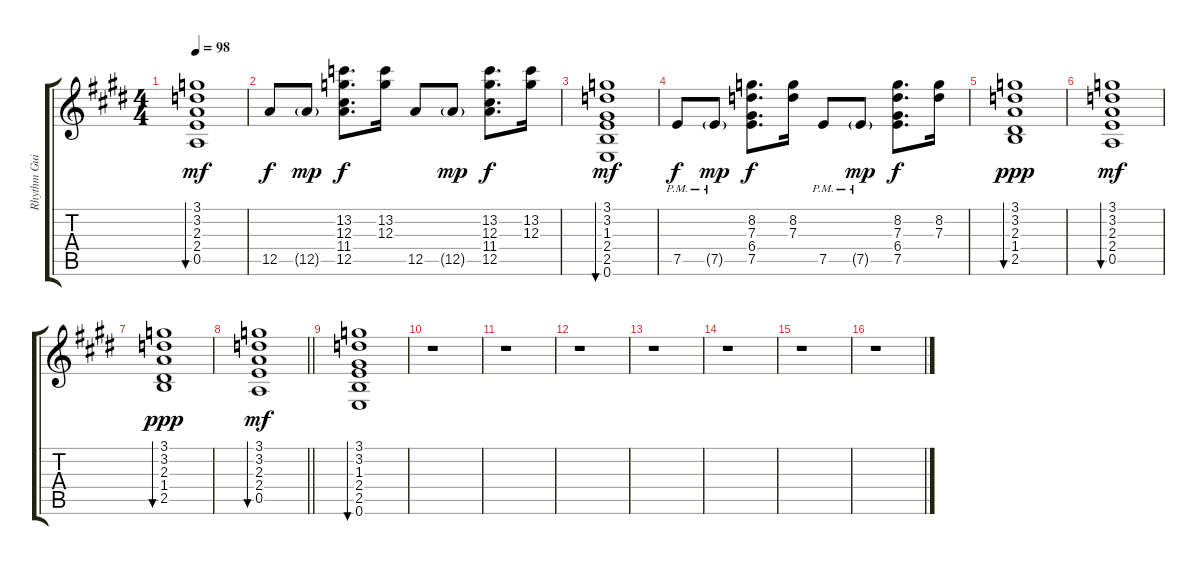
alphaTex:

\track ("Rhythm Guitar" "Rhythm Gui") {instrument overdrivenguitar}
\staff {score tabs}
\tuning (E4 B3 G3 D3 A2 E2) {hide}
\ts (4 4)
\tempo 98
\clef g2
\ks e
(3.1 3.2 2.3 2.4 0.5).1{bu 240 dy mf} |
12.5.8{dy f} 12.5{g}.8{dy mp} (13.2 12.3 11.4 12.5).8{d dy f} (13.2 12.3).16 12.5.8 12.5{g}.8{dy mp} (13.2 12.3 11.4 12.5).8{d dy f} (13.2 12.3).16 |
(3.1 3.2 1.3 2.4 2.5 0.6).1{bu 240 dy mf} |
7.5{pm}.8{dy f} 7.5{g pm}.8{dy mp} (8.2 7.3 6.4 7.5).8{d dy f} (8.2 7.3).16 7.5{pm}.8 7.5{g pm}.8{dy mp} (8.2 7.3 6.4 7.5).8{d dy f} (8.2 7.3).16 |
(3.1 3.2 2.3 1.4 2.5).1{bu 240 dy ppp} |
(3.1 3.2 2.3 2.4 0.5).1{bu 240 dy mf} |
(3.1 3.2 2.3 1.4 2.5).1{bu 240 dy ppp} |
\barLineRight lightlight
(3.1 3.2 2.3 2.4 0.5).1{bu 240 dy mf} |
(3.1 3.2 1.3 2.4 2.5 0.6).1{bu 240} |
r.1 |
r.1 |
r.1 |
r.1 |
r.1 |
r.1 |
r.1
